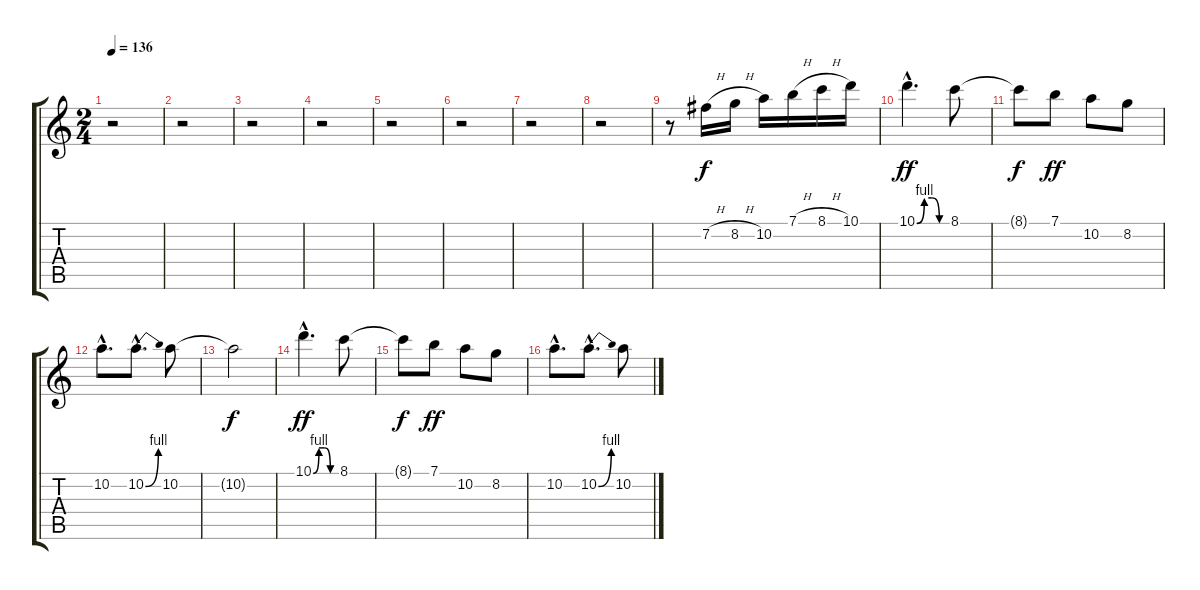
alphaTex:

\track "" {instrument distortionguitar}
\staff {score tabs}
\tuning (E4 B3 G3 D3 A2 E2) {hide}
\ts (2 4)
\tempo 136
\clef g2
\ks c
r.2{dy f} |
r.2 |
r.2 |
r.2 |
r.2 |
r.2 |
r.2 |
r.2 |
r.8 7.2{h}.16 8.2{h}.16 10.2.16 7.1{h}.16 8.1{h}.16 10.1.16 |
10.1{be (custom 0 0 15 4 30 4 45 0 60 0) hac}.4{d dy ff} 8.1.8 |
8.1{t}.8{dy f} 7.1.8{dy ff} 10.2.8 8.2.8 |
10.2{hac}.8{d} 10.2{be (bend 0 0 60 4) hac}.8{d} 10.2.8 |
10.2{t}.2{dy f} |
10.1{be (custom 0 0 15 4 30 4 45 0 60 0) hac}.4{d dy ff} 8.1.8 |
8.1{t}.8{dy f} 7.1.8{dy ff} 10.2.8 8.2.8 |
10.2{hac}.8{d} 10.2{be (bend 0 0 60 4) hac}.8{d} 10.2.8
